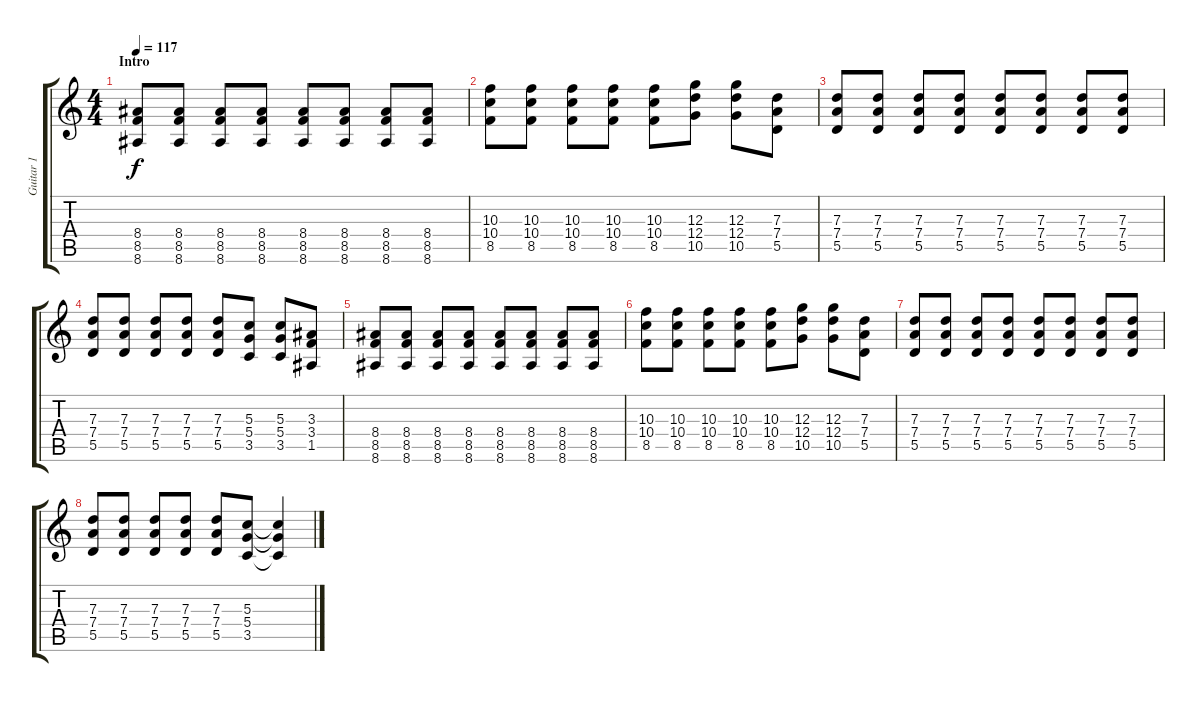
\track ("Guitar 1" "Guitar 1") {instrument acousticguitarnylon}
\staff {score tabs}
\tuning (E4 B3 G3 D3 A2 D2) {hide}
\ts (4 4)
\section ("" "Intro")
\tempo 117
\clef g2
\ks c
(8.4 8.5 8.6).8{dy f instrument acousticguitarnylon} (8.4 8.5 8.6).8 (8.4 8.5 8.6).8 (8.4 8.5 8.6).8 (8.4 8.5 8.6).8 (8.4 8.5 8.6).8 (8.4 8.5 8.6).8 (8.4 8.5 8.6).8 |
(10.3 10.4 8.5).8 (10.3 10.4 8.5).8 (10.3 10.4 8.5).8 (10.3 10.4 8.5).8 (10.3 10.4 8.5).8 (12.3 12.4 10.5).8 (12.3 12.4 10.5).8 (7.3 7.4 5.5).8 |
(7.3 7.4 5.5).8 (7.3 7.4 5.5).8 (7.3 7.4 5.5).8 (7.3 7.4 5.5).8 (7.3 7.4 5.5).8 (7.3 7.4 5.5).8 (7.3 7.4 5.5).8 (7.3 7.4 5.5).8 |
(7.3 7.4 5.5).8 (7.3 7.4 5.5).8 (7.3 7.4 5.5).8 (7.3 7.4 5.5).8 (7.3 7.4 5.5).8 (5.3 5.4 3.5).8 (5.3 5.4 3.5).8 (3.3 3.4 1.5).8 |
(8.4 8.5 8.6).8 (8.4 8.5 8.6).8 (8.4 8.5 8.6).8 (8.4 8.5 8.6).8 (8.4 8.5 8.6).8 (8.4 8.5 8.6).8 (8.4 8.5 8.6).8 (8.4 8.5 8.6).8 |
(10.3 10.4 8.5).8 (10.3 10.4 8.5).8 (10.3 10.4 8.5).8 (10.3 10.4 8.5).8 (10.3 10.4 8.5).8 (12.3 12.4 10.5).8 (12.3 12.4 10.5).8 (7.3 7.4 5.5).8 |
(7.3 7.4 5.5).8 (7.3 7.4 5.5).8 (7.3 7.4 5.5).8 (7.3 7.4 5.5).8 (7.3 7.4 5.5).8 (7.3 7.4 5.5).8 (7.3 7.4 5.5).8 (7.3 7.4 5.5).8 |
(7.3 7.4 5.5).8 (7.3 7.4 5.5).8 (7.3 7.4 5.5).8 (7.3 7.4 5.5).8 (7.3 7.4 5.5).8 (5.3 5.4 3.5).8 (5.3{t} 5.4{t} 3.5{t}).4
